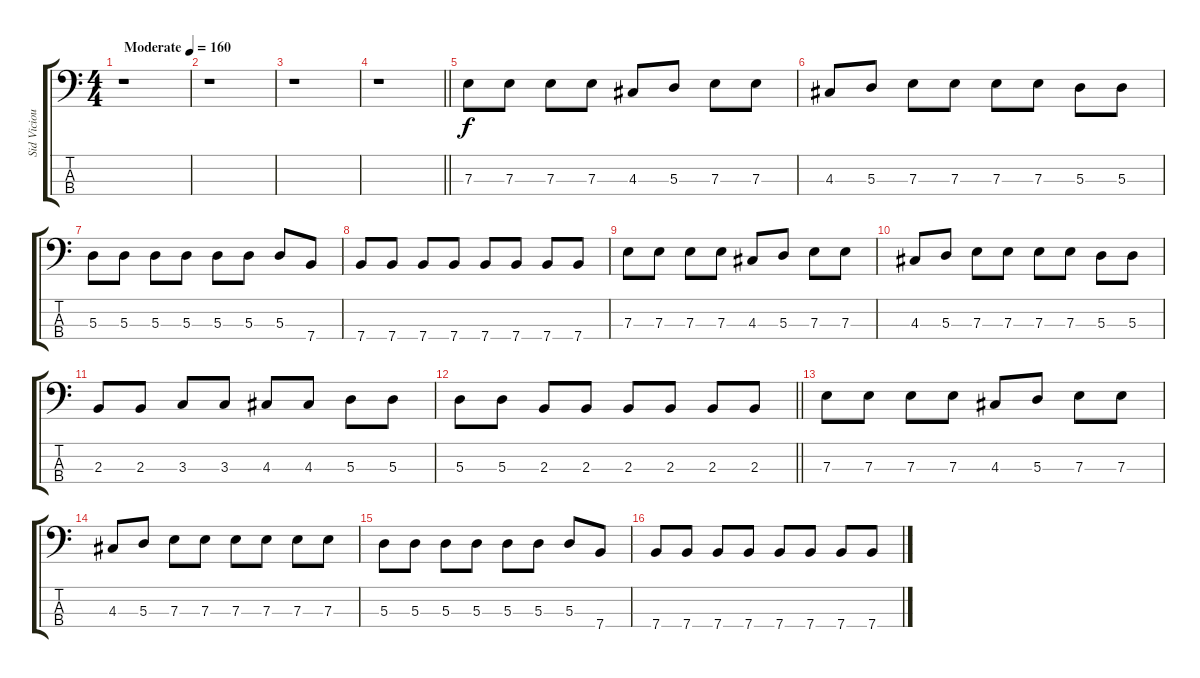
\track ("Sid Vicious" "Sid Viciou") {instrument electricbassfinger}
\staff {score tabs}
\tuning (G2 D2 A1 E1) {hide}
\ts (4 4)
\tempo (160 "Moderate")
\clef f4
\ks c
r.1{dy f instrument electricbassfinger} |
r.1 |
r.1 |
\barLineRight lightlight
r.1 |
7.3.8 7.3.8 7.3.8 7.3.8 4.3.8 5.3.8 7.3.8 7.3.8 |
4.3.8 5.3.8 7.3.8 7.3.8 7.3.8 7.3.8 5.3.8 5.3.8 |
5.3.8 5.3.8 5.3.8 5.3.8 5.3.8 5.3.8 5.3.8 7.4.8 |
7.4.8 7.4.8 7.4.8 7.4.8 7.4.8 7.4.8 7.4.8 7.4.8 |
7.3.8 7.3.8 7.3.8 7.3.8 4.3.8 5.3.8 7.3.8 7.3.8 |
4.3.8 5.3.8 7.3.8 7.3.8 7.3.8 7.3.8 5.3.8 5.3.8 |
2.3.8 2.3.8 3.3.8 3.3.8 4.3.8 4.3.8 5.3.8 5.3.8 |
\barLineRight lightlight
5.3.8 5.3.8 2.3.8 2.3.8 2.3.8 2.3.8 2.3.8 2.3.8 |
7.3.8 7.3.8 7.3.8 7.3.8 4.3.8 5.3.8 7.3.8 7.3.8 |
4.3.8 5.3.8 7.3.8 7.3.8 7.3.8 7.3.8 7.3.8 7.3.8 |
5.3.8 5.3.8 5.3.8 5.3.8 5.3.8 5.3.8 5.3.8 7.4.8 |
7.4.8 7.4.8 7.4.8 7.4.8 7.4.8 7.4.8 7.4.8 7.4.8
